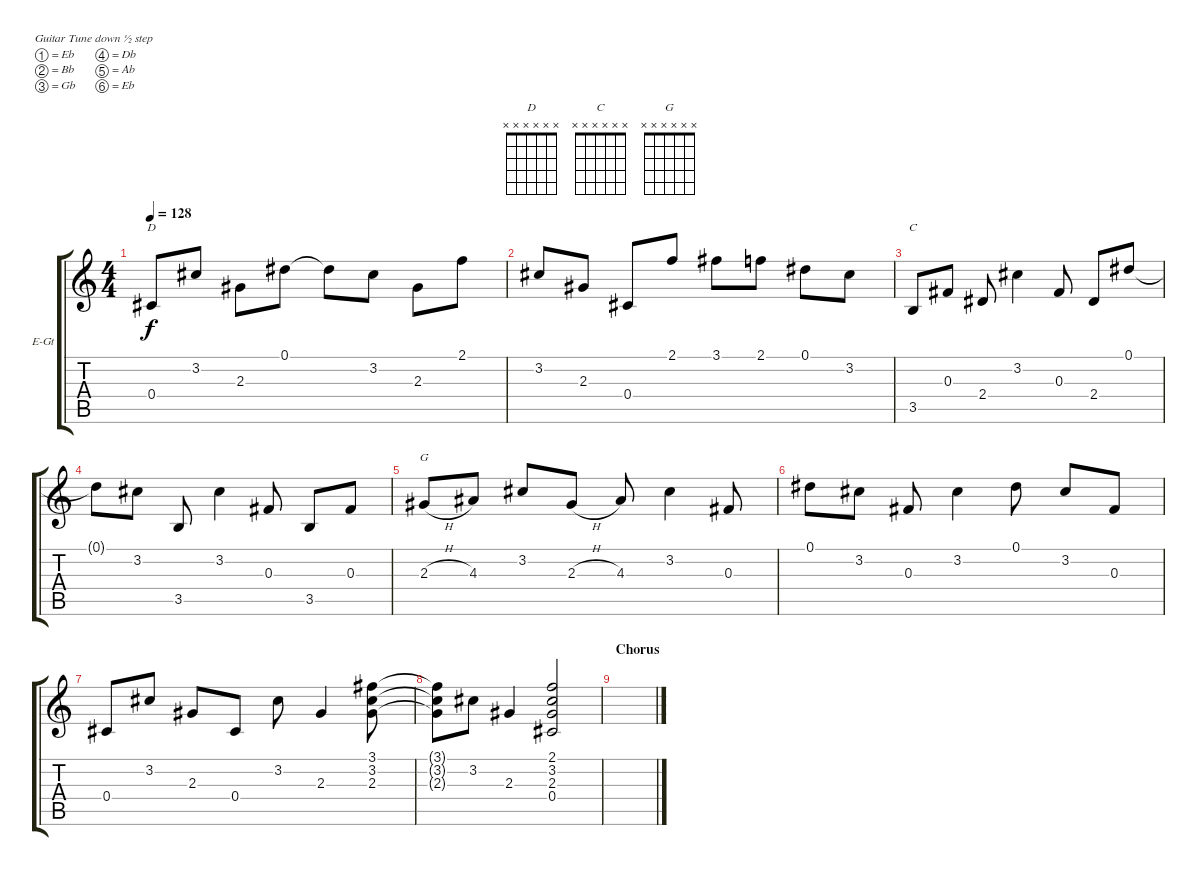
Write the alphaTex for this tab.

\bracketExtendMode groupsimilarinstruments
\firstSystemTrackNameOrientation horizontal
\otherSystemsTrackNameOrientation horizontal
\track ("Guitar 3 (Slash)" "E-Gt") {instrument electricguitarjazz}
\staff {score tabs}
\tuning (Eb4 Bb3 Gb3 Db3 Ab2 Eb2)
\chord ("D" x x x x x x)
\chord ("C" x x x x x x)
\chord ("G" x x x x x x)
\ts (4 4)
\tempo 128
\clef g2
\ks c
0.4.8{ch "D" dy f} 3.2.8 2.3.8 0.1.8 0.1{t}.8 3.2.8 2.3.8 2.1.8 |
3.2.8 2.3.8 0.4.8 2.1.8 3.1.8 2.1.8 0.1.8 3.2.8 |
3.5.8{ch "C"} 0.3.8 2.4.8 3.2.4 0.3.8 2.4.8 0.1.8 |
0.1{t}.8 3.2.8 3.5.8 3.2.4 0.3.8 3.5.8 0.3.8 |
2.3{h}.8{ch "G"} 4.3.8 3.2.8 2.3{h}.8 4.3.8 3.2.4 0.3.8 |
0.1.8 3.2.8 0.3.8 3.2.4 0.1.8 3.2.8 0.3.8 |
0.4.8 3.2.8 2.3.8 0.4.8 3.2.8 2.3.4 (3.1 3.2 2.3).8 |
(3.1{t} 3.2{t} 2.3{t}).8 3.2.8 2.3.4 (2.1 3.2 2.3 0.4).2 |
\section ("" "Chorus")
